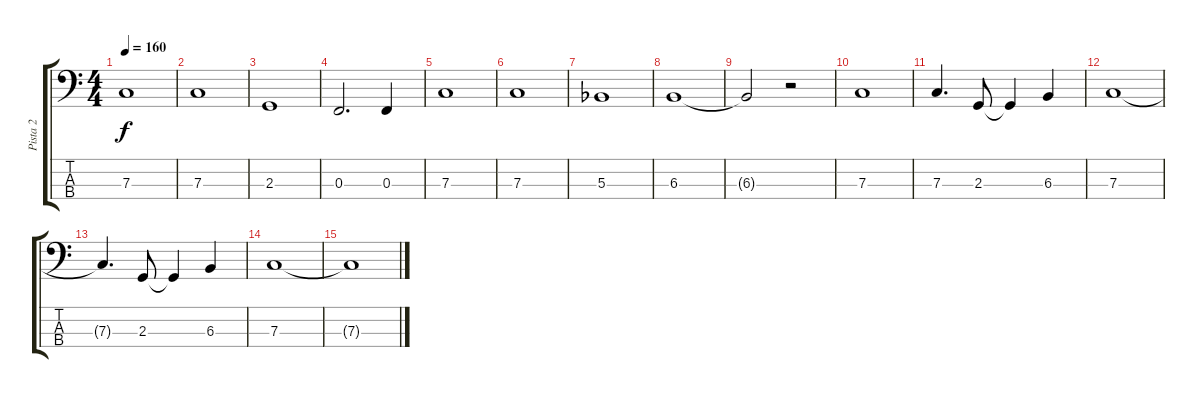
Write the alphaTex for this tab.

\track ("Pista 2" "Pista 2") {instrument electricbassfinger}
\staff {score tabs}
\tuning (G2 D2 F1 Bb0) {hide}
\ts (4 4)
\tempo 160
\clef f4
\ks c
7.3.1{dy f} |
7.3.1 |
2.3.1 |
0.3.2{d} 0.3.4 |
7.3.1 |
7.3.1 |
5.3{acc b}.1 |
6.3.1 |
6.3{t}.2 r.2 |
7.3.1 |
7.3.4{d} 2.3.8 2.3{t}.4 6.3.4 |
7.3.1 |
7.3{t}.4{d} 2.3.8 2.3{t}.4 6.3.4 |
7.3.1 |
7.3{t}.1
